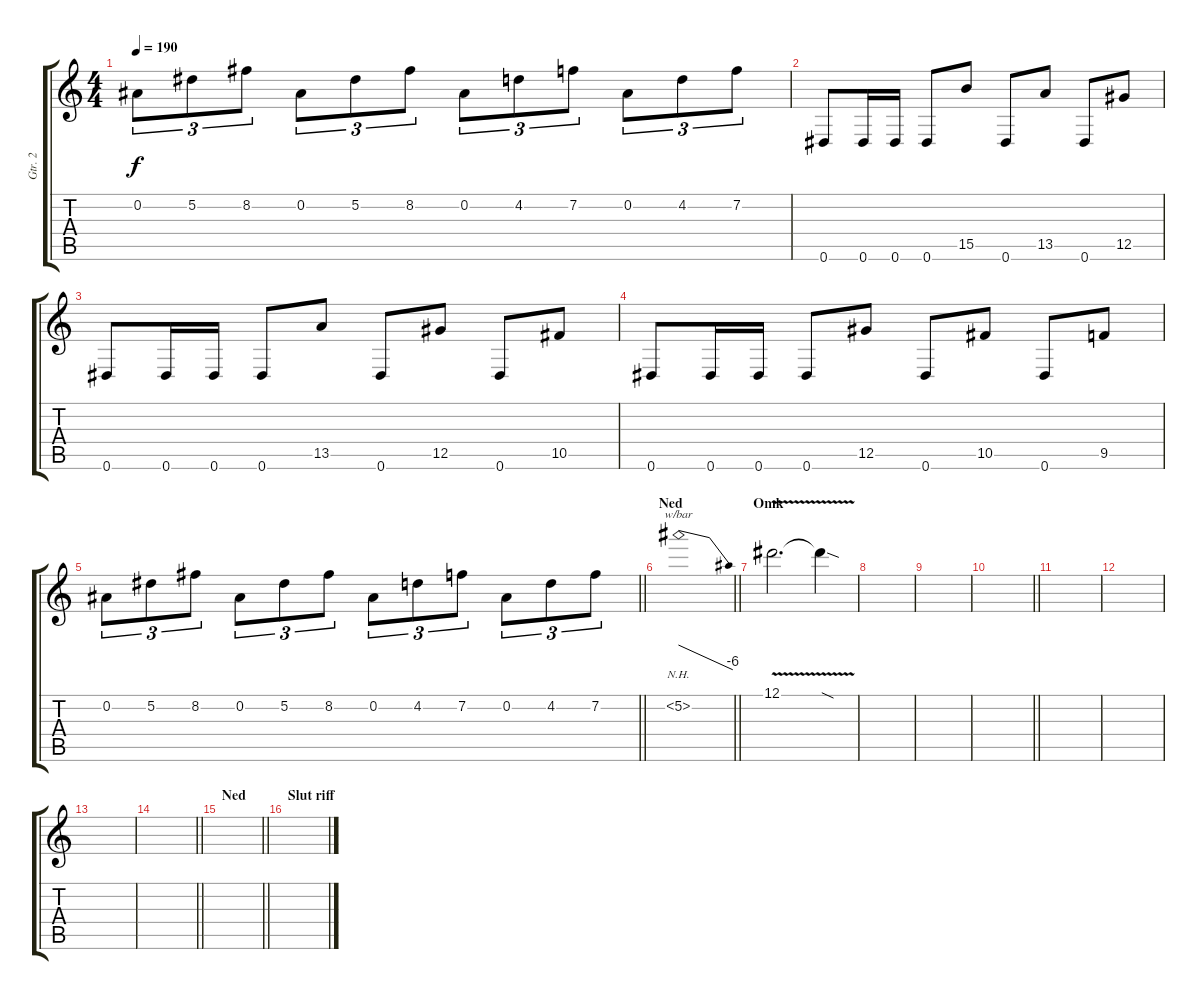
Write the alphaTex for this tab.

\track ("Gtr. 2" "Gtr. 2") {instrument distortionguitar}
\staff {score tabs}
\tuning (Eb4 Bb3 Gb3 Db3 Ab2 Eb2) {hide}
\ts (4 4)
\tempo 190
\clef g2
\ks c
0.2.8{tu (3 2) dy f} 5.2.8{tu (3 2)} 8.2.8{tu (3 2)} 0.2.8{tu (3 2)} 5.2.8{tu (3 2)} 8.2.8{tu (3 2)} 0.2.8{tu (3 2)} 4.2.8{tu (3 2)} 7.2.8{tu (3 2)} 0.2.8{tu (3 2)} 4.2.8{tu (3 2)} 7.2.8{tu (3 2)} |
0.6.8 0.6.16 0.6.16 0.6.8 15.5.8 0.6.8 13.5.8 0.6.8 12.5.8 |
0.6.8 0.6.16 0.6.16 0.6.8 13.5.8 0.6.8 12.5.8 0.6.8 10.5.8 |
0.6.8 0.6.16 0.6.16 0.6.8 12.5.8 0.6.8 10.5.8 0.6.8 9.5.8 |
\barLineRight lightlight
0.2.8{tu (3 2)} 5.2.8{tu (3 2)} 8.2.8{tu (3 2)} 0.2.8{tu (3 2)} 5.2.8{tu (3 2)} 8.2.8{tu (3 2)} 0.2.8{tu (3 2)} 4.2.8{tu (3 2)} 7.2.8{tu (3 2)} 0.2.8{tu (3 2)} 4.2.8{tu (3 2)} 7.2.8{tu (3 2)} |
\section ("" "Ned")
\barLineRight lightlight
5.2{nh}.1{tbe (dive default 0 0 60 -24)} |
\section ("" "Omk")
12.1{v}.2{d} 12.1{sod t}.4 |
|
|
\barLineRight lightlight
|
|
|
|
\barLineRight lightlight
|
\section ("" "Ned")
\barLineRight lightlight
|
\section ("" "Slut riff")
